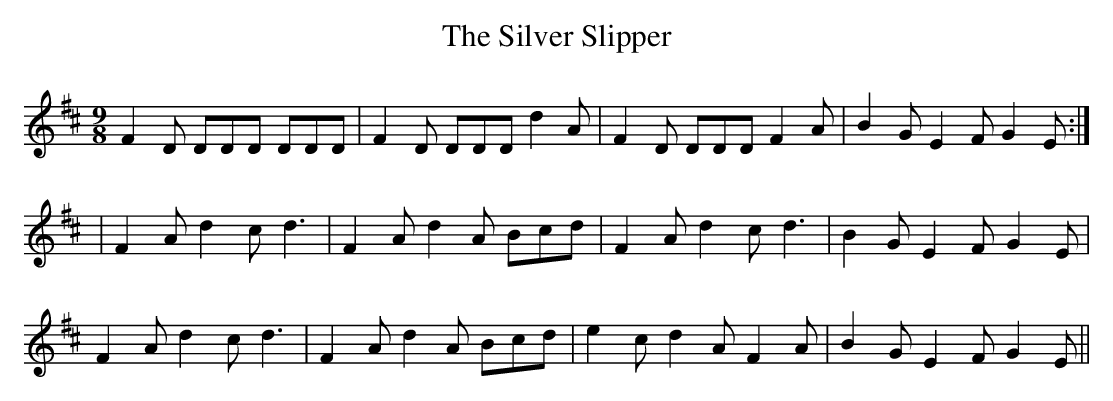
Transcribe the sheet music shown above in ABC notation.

X:1
T:Silver Slipper, The
M:9/8
L:1/8
K:D
F2D DDD DDD|F2D DDD d2A|F2D DDD F2A|B2G E2F G2E:|
!|F2A d2c d3|F2A d2A Bcd|F2A d2c d3|B2G E2F G2E|
!F2A d2c d3|F2A d2A Bcd|e2c d2A F2A|B2G E2F G2E||
